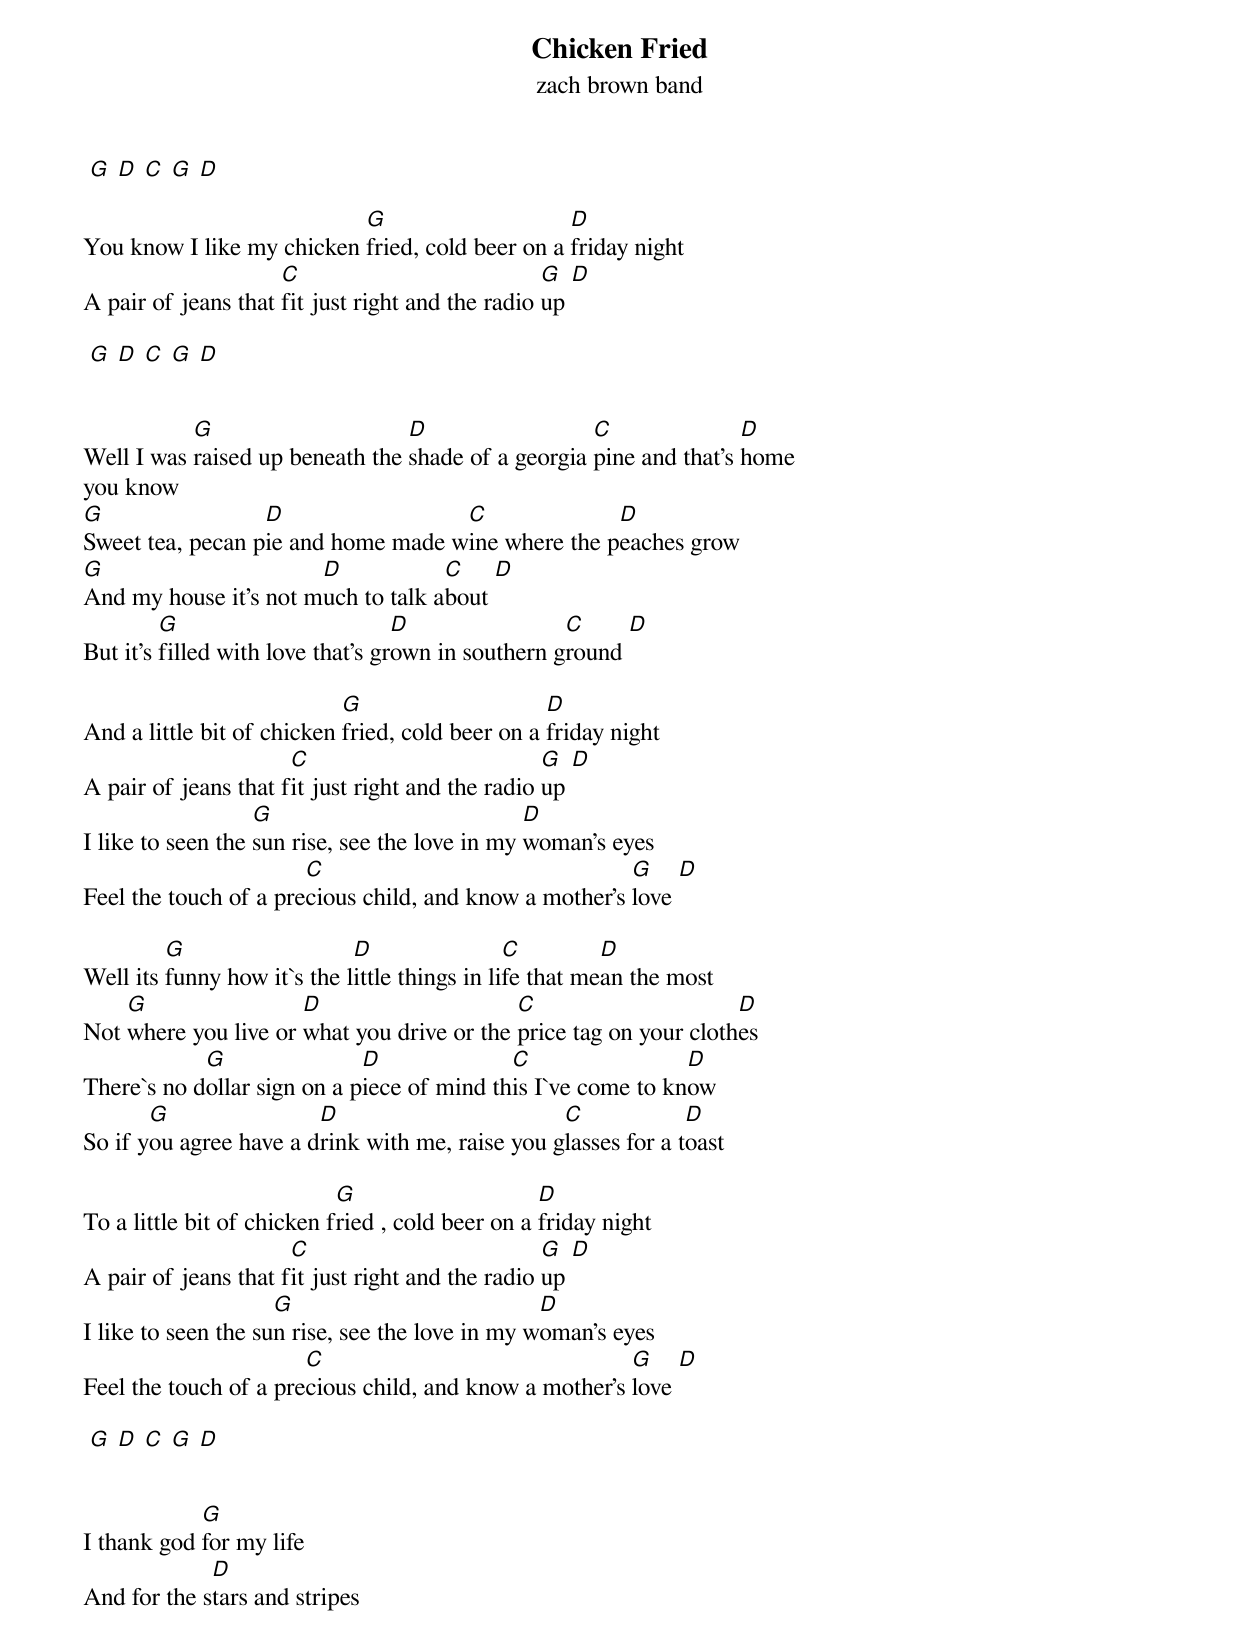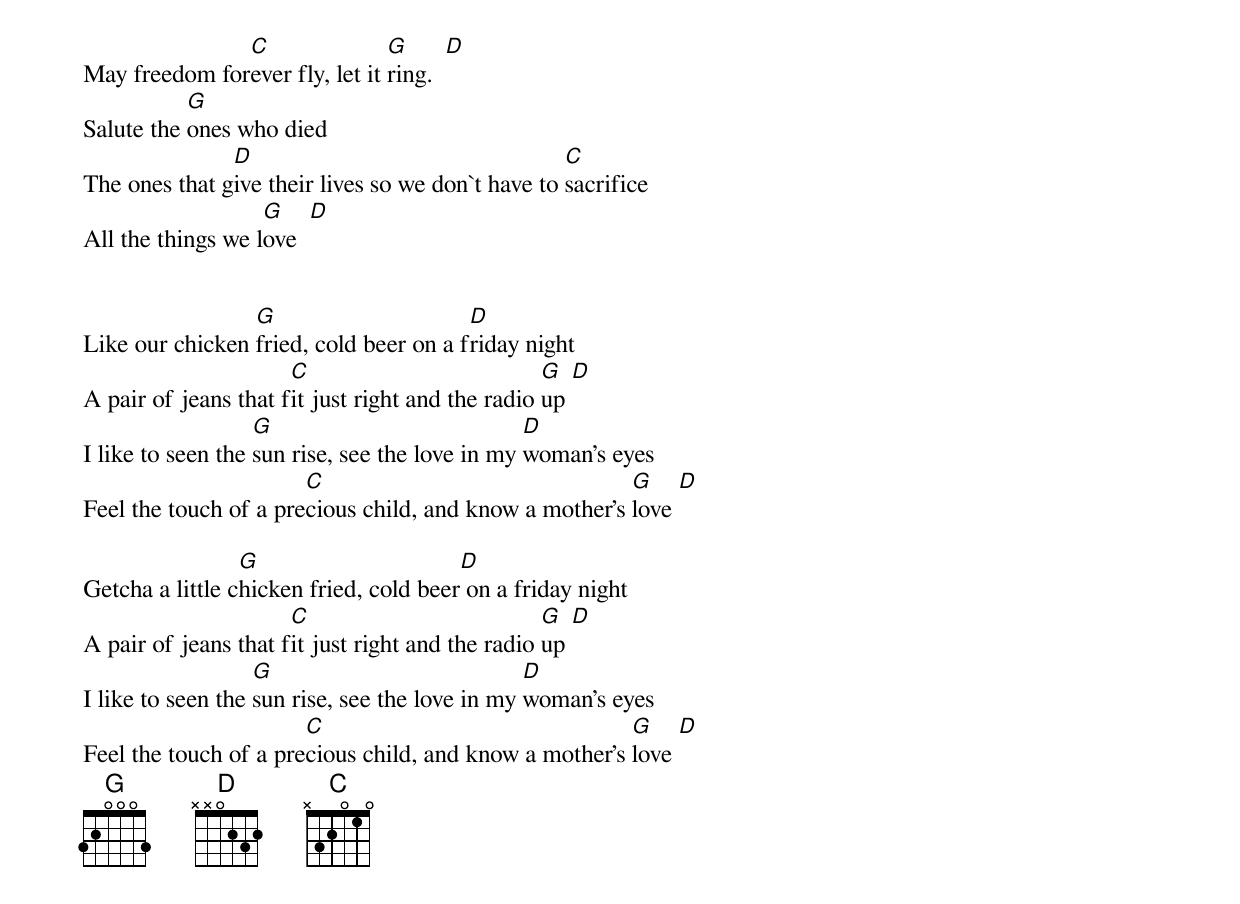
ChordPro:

{title: Chicken Fried}
{subtitle: zach brown band}

 [G] [D] [C] [G] [D]

You know I like my chicken [G]fried, cold beer on a [D]friday night
A pair of jeans that [C]fit just right and the radio [G]up [D]

 [G] [D] [C] [G] [D]


Well I was [G]raised up beneath the [D]shade of a georgia [C]pine and that's [D]home
you know
[G]Sweet tea, pecan p[D]ie and home made w[C]ine where the p[D]eaches grow
[G]And my house it's not m[D]uch to talk a[C]bout [D]
But it's [G]filled with love that's gr[D]own in southern g[C]round [D]

And a little bit of chicken [G]fried, cold beer on a [D]friday night
A pair of jeans that f[C]it just right and the radio [G]up [D]
I like to seen the [G]sun rise, see the love in my [D]woman's eyes
Feel the touch of a pre[C]cious child, and know a mother's [G]love [D]

Well its [G]funny how it`s the l[D]ittle things in li[C]fe that me[D]an the most
Not [G]where you live or [D]what you drive or the [C]price tag on your cloth[D]es
There`s no d[G]ollar sign on a p[D]iece of mind th[C]is I`ve come to kn[D]ow
So if y[G]ou agree have a d[D]rink with me, raise you g[C]lasses for a t[D]oast

To a little bit of chicken f[G]ried , cold beer on a [D]friday night
A pair of jeans that f[C]it just right and the radio [G]up [D]
I like to seen the su[G]n rise, see the love in my w[D]oman's eyes
Feel the touch of a pre[C]cious child, and know a mother's [G]love [D]

 [G] [D] [C] [G] [D]


I thank god [G]for my life
And for the s[D]tars and stripes
May freedom for[C]ever fly, let it [G]ring.  [D]
Salute the [G]ones who died
The ones that g[D]ive their lives so we don`t have to [C]sacrifice
All the things we l[G]ove  [D]


Like our chicken [G]fried, cold beer on a f[D]riday night
A pair of jeans that f[C]it just right and the radio [G]up [D]
I like to seen the [G]sun rise, see the love in my [D]woman's eyes
Feel the touch of a pre[C]cious child, and know a mother's [G]love [D]

Getcha a little c[G]hicken fried, cold beer[D] on a friday night
A pair of jeans that f[C]it just right and the radio [G]up [D]
I like to seen the [G]sun rise, see the love in my [D]woman's eyes
Feel the touch of a pre[C]cious child, and know a mother's [G]love [D]
